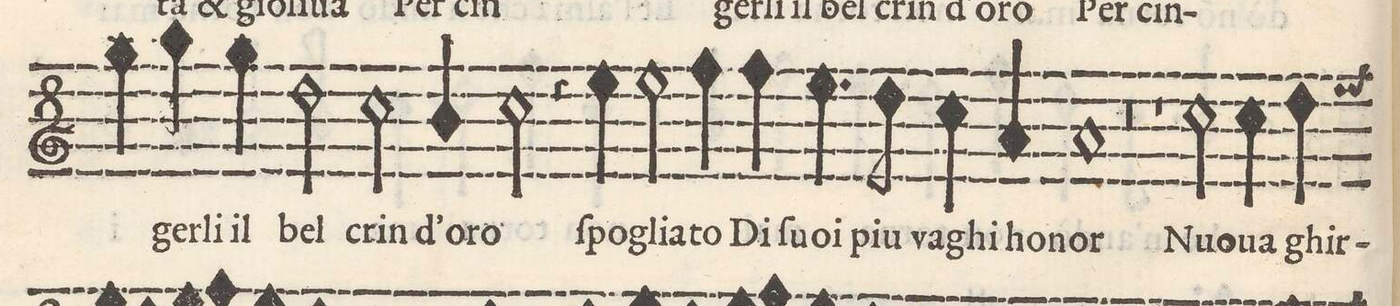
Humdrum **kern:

**kern	**text
*I"Quinto	*
*clefG2	*
*k[]	*
*M2/1	*
4gg\	.
4aa\	-ger-
4gg\	-li il
2dd\	bel
2cc\	crin
4b/	d'o-
=22-	=22-
2cc\	-ro
4r	.
4ee\	ſpo-
2ee\	-glia-
4ff\	-to
4ff\	Di
=23-	=23-
4.ee\	ſuoi
8dd\	piu
4cc\	va-
4a/	-ghi ho-
1a	-nor
=24-	=24-
0r	.
=25-	=25-
1r	.
2cc\	Nuo-
4cc\	-ua
4dd\	ghir-
=26-	=26-
*-	*-
